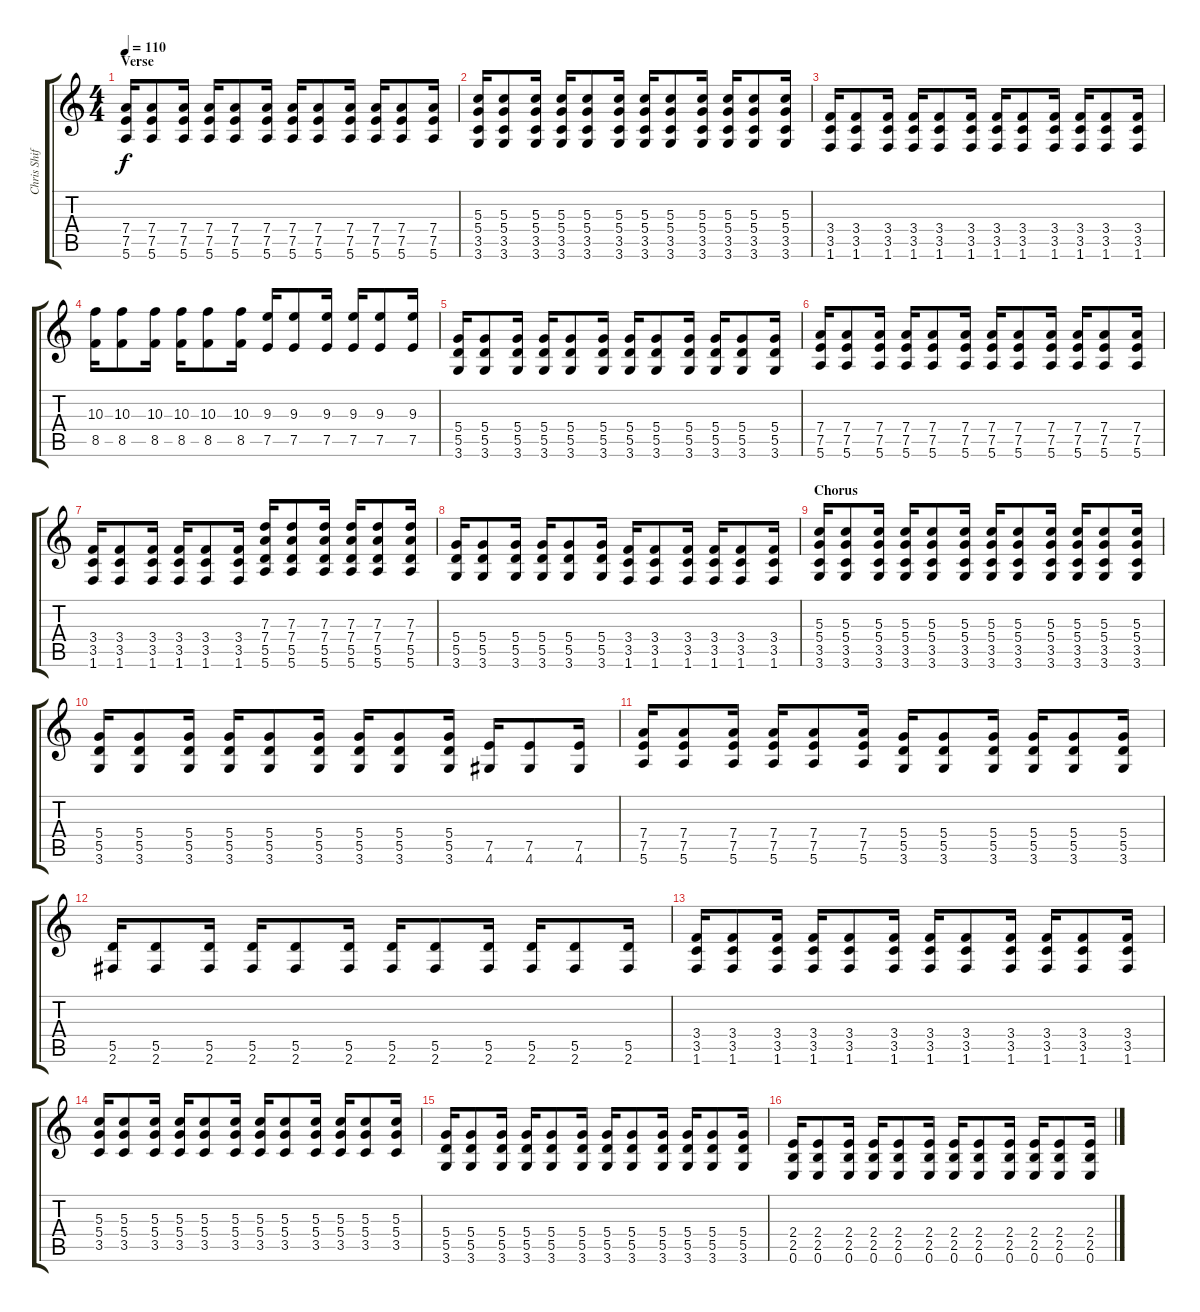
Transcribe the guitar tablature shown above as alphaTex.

\track ("Chris Shifflet" "Chris Shif") {instrument overdrivenguitar}
\staff {score tabs}
\tuning (E4 B3 G3 D3 A2 E2) {hide}
\ts (4 4)
\section ("" "Verse")
\tempo 110
\clef g2
\ks c
(7.4 7.5 5.6).16{dy f} (7.4 7.5 5.6).8 (7.4 7.5 5.6).16 (7.4 7.5 5.6).16 (7.4 7.5 5.6).8 (7.4 7.5 5.6).16 (7.4 7.5 5.6).16 (7.4 7.5 5.6).8 (7.4 7.5 5.6).16 (7.4 7.5 5.6).16 (7.4 7.5 5.6).8 (7.4 7.5 5.6).16 |
(5.3 5.4 3.5 3.6).16 (5.3 5.4 3.5 3.6).8 (5.3 5.4 3.5 3.6).16 (5.3 5.4 3.5 3.6).16 (5.3 5.4 3.5 3.6).8 (5.3 5.4 3.5 3.6).16 (5.3 5.4 3.5 3.6).16 (5.3 5.4 3.5 3.6).8 (5.3 5.4 3.5 3.6).16 (5.3 5.4 3.5 3.6).16 (5.3 5.4 3.5 3.6).8 (5.3 5.4 3.5 3.6).16 |
(3.4 3.5 1.6).16 (3.4 3.5 1.6).8 (3.4 3.5 1.6).16 (3.4 3.5 1.6).16 (3.4 3.5 1.6).8 (3.4 3.5 1.6).16 (3.4 3.5 1.6).16 (3.4 3.5 1.6).8 (3.4 3.5 1.6).16 (3.4 3.5 1.6).16 (3.4 3.5 1.6).8 (3.4 3.5 1.6).16 |
(10.3 8.5).16 (10.3 8.5).8 (10.3 8.5).16 (10.3 8.5).16 (10.3 8.5).8 (10.3 8.5).16 (9.3 7.5).16 (9.3 7.5).8 (9.3 7.5).16 (9.3 7.5).16 (9.3 7.5).8 (9.3 7.5).16 |
(5.4 5.5 3.6).16 (5.4 5.5 3.6).8 (5.4 5.5 3.6).16 (5.4 5.5 3.6).16 (5.4 5.5 3.6).8 (5.4 5.5 3.6).16 (5.4 5.5 3.6).16 (5.4 5.5 3.6).8 (5.4 5.5 3.6).16 (5.4 5.5 3.6).16 (5.4 5.5 3.6).8 (5.4 5.5 3.6).16 |
(7.4 7.5 5.6).16 (7.4 7.5 5.6).8 (7.4 7.5 5.6).16 (7.4 7.5 5.6).16 (7.4 7.5 5.6).8 (7.4 7.5 5.6).16 (7.4 7.5 5.6).16 (7.4 7.5 5.6).8 (7.4 7.5 5.6).16 (7.4 7.5 5.6).16 (7.4 7.5 5.6).8 (7.4 7.5 5.6).16 |
(3.4 3.5 1.6).16 (3.4 3.5 1.6).8 (3.4 3.5 1.6).16 (3.4 3.5 1.6).16 (3.4 3.5 1.6).8 (3.4 3.5 1.6).16 (7.3 7.4 5.5 5.6).16 (7.3 7.4 5.5 5.6).8 (7.3 7.4 5.5 5.6).16 (7.3 7.4 5.5 5.6).16 (7.3 7.4 5.5 5.6).8 (7.3 7.4 5.5 5.6).16 |
(5.4 5.5 3.6).16 (5.4 5.5 3.6).8 (5.4 5.5 3.6).16 (5.4 5.5 3.6).16 (5.4 5.5 3.6).8 (5.4 5.5 3.6).16 (3.4 3.5 1.6).16 (3.4 3.5 1.6).8 (3.4 3.5 1.6).16 (3.4 3.5 1.6).16 (3.4 3.5 1.6).8 (3.4 3.5 1.6).16 |
\section ("" "Chorus")
(5.3 5.4 3.5 3.6).16 (5.3 5.4 3.5 3.6).8 (5.3 5.4 3.5 3.6).16 (5.3 5.4 3.5 3.6).16 (5.3 5.4 3.5 3.6).8 (5.3 5.4 3.5 3.6).16 (5.3 5.4 3.5 3.6).16 (5.3 5.4 3.5 3.6).8 (5.3 5.4 3.5 3.6).16 (5.3 5.4 3.5 3.6).16 (5.3 5.4 3.5 3.6).8 (5.3 5.4 3.5 3.6).16 |
(5.4 5.5 3.6).16 (5.4 5.5 3.6).8 (5.4 5.5 3.6).16 (5.4 5.5 3.6).16 (5.4 5.5 3.6).8 (5.4 5.5 3.6).16 (5.4 5.5 3.6).16 (5.4 5.5 3.6).8 (5.4 5.5 3.6).16 (7.5 4.6).16 (7.5 4.6).8 (7.5 4.6).16 |
(7.4 7.5 5.6).16 (7.4 7.5 5.6).8 (7.4 7.5 5.6).16 (7.4 7.5 5.6).16 (7.4 7.5 5.6).8 (7.4 7.5 5.6).16 (5.4 5.5 3.6).16 (5.4 5.5 3.6).8 (5.4 5.5 3.6).16 (5.4 5.5 3.6).16 (5.4 5.5 3.6).8 (5.4 5.5 3.6).16 |
(5.5 2.6).16 (5.5 2.6).8 (5.5 2.6).16 (5.5 2.6).16 (5.5 2.6).8 (5.5 2.6).16 (5.5 2.6).16 (5.5 2.6).8 (5.5 2.6).16 (5.5 2.6).16 (5.5 2.6).8 (5.5 2.6).16 |
(3.4 3.5 1.6).16 (3.4 3.5 1.6).8 (3.4 3.5 1.6).16 (3.4 3.5 1.6).16 (3.4 3.5 1.6).8 (3.4 3.5 1.6).16 (3.4 3.5 1.6).16 (3.4 3.5 1.6).8 (3.4 3.5 1.6).16 (3.4 3.5 1.6).16 (3.4 3.5 1.6).8 (3.4 3.5 1.6).16 |
(5.3 5.4 3.5).16 (5.3 5.4 3.5).8 (5.3 5.4 3.5).16 (5.3 5.4 3.5).16 (5.3 5.4 3.5).8 (5.3 5.4 3.5).16 (5.3 5.4 3.5).16 (5.3 5.4 3.5).8 (5.3 5.4 3.5).16 (5.3 5.4 3.5).16 (5.3 5.4 3.5).8 (5.3 5.4 3.5).16 |
(5.4 5.5 3.6).16 (5.4 5.5 3.6).8 (5.4 5.5 3.6).16 (5.4 5.5 3.6).16 (5.4 5.5 3.6).8 (5.4 5.5 3.6).16 (5.4 5.5 3.6).16 (5.4 5.5 3.6).8 (5.4 5.5 3.6).16 (5.4 5.5 3.6).16 (5.4 5.5 3.6).8 (5.4 5.5 3.6).16 |
(2.4 2.5 0.6).16 (2.4 2.5 0.6).8 (2.4 2.5 0.6).16 (2.4 2.5 0.6).16 (2.4 2.5 0.6).8 (2.4 2.5 0.6).16 (2.4 2.5 0.6).16 (2.4 2.5 0.6).8 (2.4 2.5 0.6).16 (2.4 2.5 0.6).16 (2.4 2.5 0.6).8 (2.4 2.5 0.6).16
